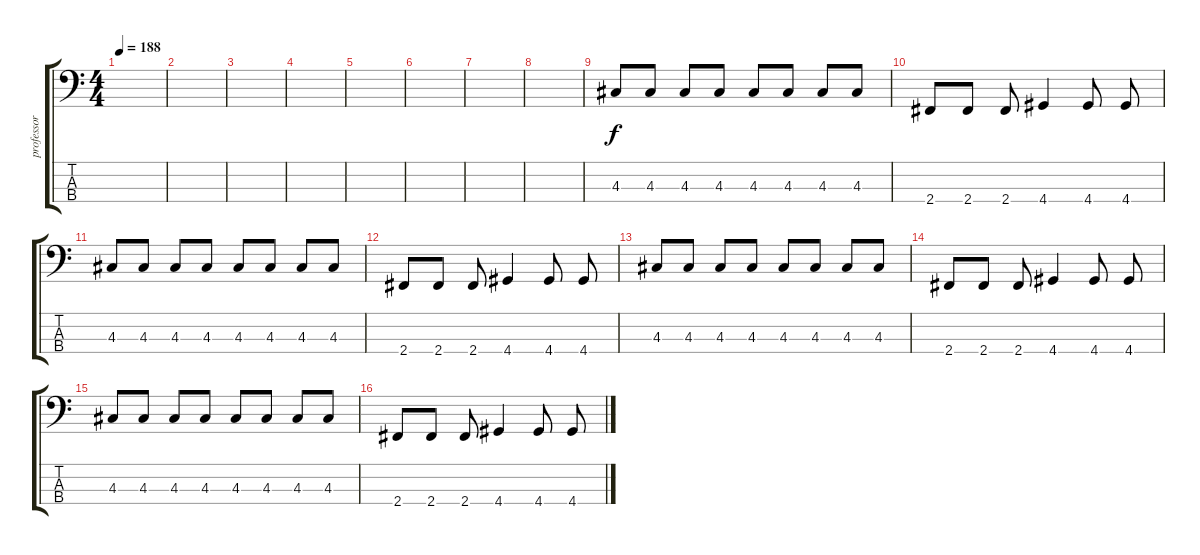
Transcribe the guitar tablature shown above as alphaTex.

\track ("professor" "professor") {instrument electricbassfinger}
\staff {score tabs}
\tuning (G2 D2 A1 E1) {hide}
\ts (4 4)
\tempo 188
\clef f4
\ks c
|
|
|
|
|
|
|
|
4.3.8 4.3.8 4.3.8 4.3.8 4.3.8 4.3.8 4.3.8 4.3.8 |
2.4.8 2.4.8 2.4.8 4.4.4 4.4.8 4.4.8 |
4.3.8 4.3.8 4.3.8 4.3.8 4.3.8 4.3.8 4.3.8 4.3.8 |
2.4.8 2.4.8 2.4.8 4.4.4 4.4.8 4.4.8 |
4.3.8 4.3.8 4.3.8 4.3.8 4.3.8 4.3.8 4.3.8 4.3.8 |
2.4.8 2.4.8 2.4.8 4.4.4 4.4.8 4.4.8 |
4.3.8 4.3.8 4.3.8 4.3.8 4.3.8 4.3.8 4.3.8 4.3.8 |
2.4.8 2.4.8 2.4.8 4.4.4 4.4.8 4.4.8
